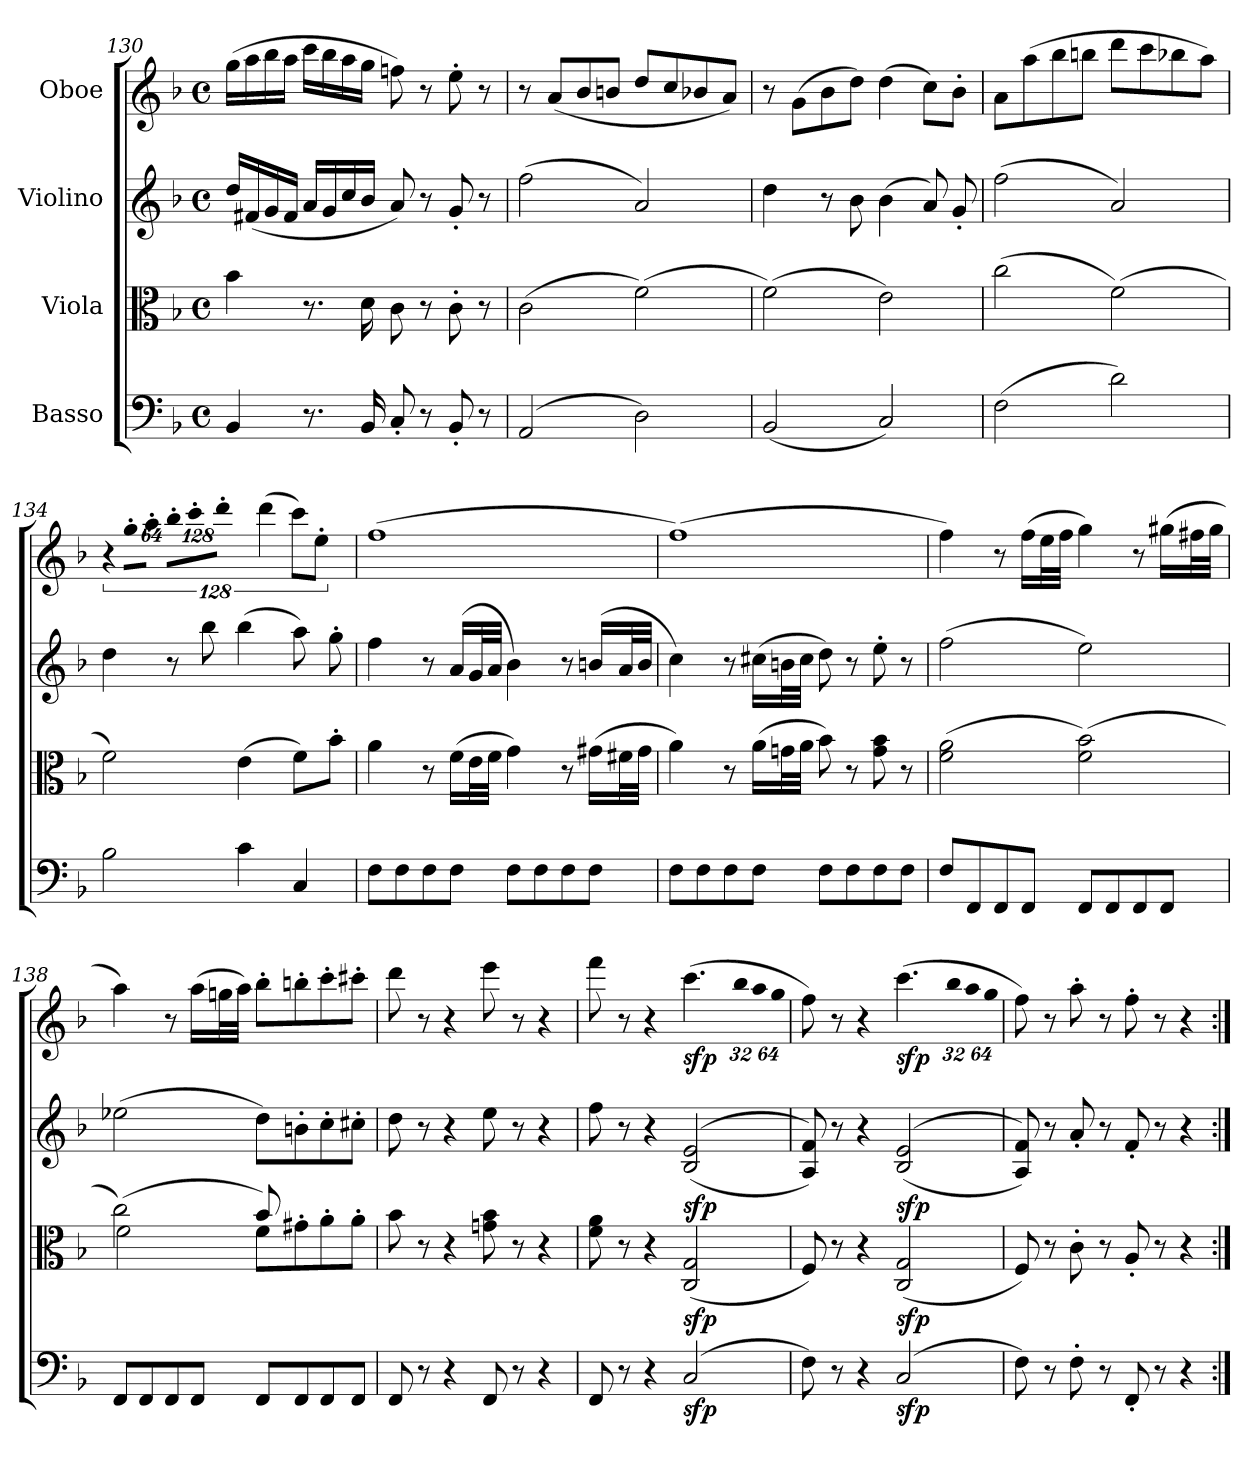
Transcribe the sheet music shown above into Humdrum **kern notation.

**kern	**dynam	**kern	**dynam	**kern	**dynam	**kern	**dynam
*part4	*part4	*part3	*part3	*part2	*part2	*part1	*part1
*staff4	*staff4	*staff3	*staff3	*staff2	*staff2	*staff1	*staff1
*I"Basso	*	*I"Viola	*	*I"Violino	*	*I"Oboe	*
*clefF4	*	*clefC3	*	*clefG2	*	*clefG2	*
*k[b-]	*	*k[b-]	*	*k[b-]	*	*k[b-]	*
*F:	*	*F:	*	*F:	*	*F:	*
*M4/4	*	*M4/4	*	*M4/4	*	*M4/4	*
*met(c)	*	*met(c)	*	*met(c)	*	*met(c)	*
=130	=130	=130	=130	=130	=130	=130	=130
4BB-i/	.	4b-i\	.	16ddi/L	.	(16ggi\L	.
.	.	.	.	(16f#Xi/	.	16aai\	.
.	.	.	.	16gi/	.	16bb-i\	.
.	.	.	.	16f#i/J	.	16aai\J	.
8.r	.	8.r	.	16ai/L	.	16ccci\L	.
.	.	.	.	16gi/	.	16bb-i\	.
.	.	.	.	16cci/	.	16aai\	.
16BB-i/L	.	16di\L	.	16b-i/J	.	16ggi\J	.
8C'i/L	.	8ci\L	.	8ai/L)	.	8ffni\L)	.
8r	.	8r	.	8r	.	8r	.
8BB-'i/L	.	8c'i\L	.	8g'i/L	.	8ee'i\L	.
8r	.	8r	.	8r	.	8r	.
=131	=131	=131	=131	=131	=131	=131	=131
(2AAi/	.	(2ci\	.	(2ffi\	.	8r	.
.	.	.	.	.	.	(8ai/L	.
.	.	.	.	.	.	8b-i/	.
.	.	.	.	.	.	8bni/J	.
2Di\)	.	(2fi\)	.	2ai/)	.	8ddi/L	.
.	.	.	.	.	.	8cci/	.
.	.	.	.	.	.	8b-Xi/	.
.	.	.	.	.	.	8ai/J)	.
!!LO:LB:g=z
=132	=132	=132	=132	=132	=132	=132	=132
(2BB-i/	.	(2fi\)	.	4ddi\	.	8r	.
.	.	.	.	.	.	(8gi\L	.
.	.	.	.	8r	.	8b-i\	.
.	.	.	.	8b-i\L	.	8ddi\J)	.
2Ci/)	.	2ei\)	.	(4b-i\	.	(4ddi\	.
.	.	.	.	8ai/L)	.	8cci\L)	.
.	.	.	.	8g'i/J	.	8b-'i\J	.
=133	=133	=133	=133	=133	=133	=133	=133
(2Fi\	.	(2cci\	.	(2ffi\	.	8ai\L	.
.	.	.	.	.	.	(8aai\	.
.	.	.	.	.	.	8bb-i\	.
.	.	.	.	.	.	8bbni\J	.
2di\)	.	(2fi\)	.	2ai/)	.	8dddi\L	.
.	.	.	.	.	.	8ccci\	.
.	.	.	.	.	.	8bb-Xi\	.
.	.	.	.	.	.	8aai\J)	.
=134	=134	=134	=134	=134	=134	=134	=134
!	!	!	!	!	!	!LO:N:vis=8	!
2B-i\	.	2fi\)	.	4ddi\	.	1024%85r	.
!	!	!	!	!	!	!LO:N:vis=8	!
.	.	.	.	.	.	1024%85gg'i\L	.
!	!	!	!	!	!	!LO:N:vis=8	!
.	.	.	.	.	.	512%43aa'i\J	.
*	*	*	*	*	*	*Xbrackettup	*
!	!	!	!	!	!	!LO:N:vis=8	!
.	.	.	.	8r	.	1024%85bb-'i\L	.
!	!	!	!	!	!	!LO:N:vis=8	!
.	.	.	.	.	.	1024%85ccc'i\	.
.	.	.	.	8bb-i\L	.	.	.
!	!	!	!	!	!	!LO:N:vis=8	!
.	.	.	.	.	.	512%43ddd'i\J	.
4ci\	.	(4ei\	.	(4bb-i\	.	(4dddi\	.
4Ci/	.	8fi\L)	.	8aai\L)	.	8ccci\L)	.
.	.	8b-'i\J	.	8gg'i\J	.	8ee'i\J	.
=135	=135	=135	=135	=135	=135	=135	=135
8Fi\L	.	4ai\	.	4ffi\	.	(1ffi\	.
8Fi\	.	.	.	.	.	.	.
8Fi\	.	8r	.	8r	.	.	.
8Fi\J	.	(16fi\L	.	(16ai/L	.	.	.
.	.	32ei\	.	32gi/	.	.	.
.	.	32fi\J	.	32ai/J	.	.	.
8Fi\L	.	4gi\)	.	4b-i\)	.	.	.
8Fi\	.	.	.	.	.	.	.
8Fi\	.	8r	.	8r	.	.	.
8Fi\J	.	(16g#Xi\L	.	(16bni/L	.	.	.
.	.	32f#Xi\	.	32ai/	.	.	.
.	.	32g#i\J	.	32bi/J	.	.	.
=136	=136	=136	=136	=136	=136	=136	=136
8Fi\L	.	4ai\)	.	4cci\)	.	(1ffi\)	.
8Fi\	.	.	.	.	.	.	.
8Fi\	.	8r	.	8r	.	.	.
8Fi\J	.	(16ai\L	.	(16cc#Xi\L	.	.	.
.	.	32gni\	.	32bni\	.	.	.
.	.	32ai\J	.	32cc#i\J	.	.	.
8Fi\L	.	8b-i\L)	.	8ddi\L)	.	.	.
8Fi\	.	8r	.	8r	.	.	.
8Fi\	.	8gi\ 8b-iL	.	8ee'i\L	.	.	.
8Fi\J	.	8r	.	8r	.	.	.
!!LO:PB:g=z
=137	=137	=137	=137	=137	=137	=137	=137
8Fi/L	.	(2fi\ 2ai	.	(2ffi\	.	4ffi\)	.
8FFi/	.	.	.	.	.	.	.
8FFi/	.	.	.	.	.	8r	.
8FFi/J	.	.	.	.	.	(16ffi\L	.
.	.	.	.	.	.	32eei\	.
.	.	.	.	.	.	32ffi\J	.
8FFi/L	.	(2fi\ 2b-i)	.	2eei\)	.	4ggi\)	.
8FFi/	.	.	.	.	.	.	.
8FFi/	.	.	.	.	.	8r	.
8FFi/J	.	.	.	.	.	(16gg#Xi\L	.
.	.	.	.	.	.	32ff#Xi\	.
.	.	.	.	.	.	32gg#i\J	.
=138	=138	=138	=138	=138	=138	=138	=138
*	*	*^	*	*	*	*	*
8FFi/L	.	(2cci\)	2fi\	.	(2ee-Xi\	.	4aai\)	.
8FFi/	.	.	.	.	.	.	.	.
8FFi/	.	.	.	.	.	.	8r	.
8FFi/J	.	.	.	.	.	.	(16aai\L	.
.	.	.	.	.	.	.	32ggni\	.
.	.	.	.	.	.	.	32aai\J)	.
8FFi/L	.	8b-i/L)	8fi\L	.	8ddi\L)	.	8bb-'i\L	.
8FFi/	.	8ryy	8g#X'i\	.	8bn'i\	.	8bbn'i\	.
8FFi/	.	8ryy	8a'i\	.	8cc'i\	.	8ccc'i\	.
8FFi/J	.	8ryy	8a'i\J	.	8cc#X'i\J	.	8ccc#X'i\J	.
*	*	*v	*v	*	*	*	*	*
=139	=139	=139	=139	=139	=139	=139	=139
8FFi/L	.	8b-i\L	.	8ddi\L	.	8dddi\L	.
8r	.	8r	.	8r	.	8r	.
4r	.	4r	.	4r	.	4r	.
8FFi/L	.	8gni\ 8b-iL	.	8eei\L	.	8eeei\L	.
8r	.	8r	.	8r	.	8r	.
4r	.	4r	.	4r	.	4r	.
=140	=140	=140	=140	=140	=140	=140	=140
8FFi/L	.	8fi\ 8aiL	.	8ffi\L	.	8fffi\L	.
8r	.	8r	.	8r	.	8r	.
4r	.	4r	.	4r	.	4r	.
(2Ci/	sfp	(2Ci/ 2Gi	sfp	((2B-i/ 2ei	sfp	(4.ccci\	sfp
!	!	!	!	!	!	!LO:N:vis=16	!
.	.	.	.	.	.	512%21bb-i\LL	.
!	!	!	!	!	!	!LO:N:vis=16	!
.	.	.	.	.	.	1024%43aai\	.
!	!	!	!	!	!	!LO:N:vis=16	!
.	.	.	.	.	.	1024%43ggi\JJ	.
=141	=141	=141	=141	=141	=141	=141	=141
8Fi\L)	.	8Fi/L)	.	8Ai/ 8fiL))	.	8ffi\L)	.
8r	.	8r	.	8r	.	8r	.
4r	.	4r	.	4r	.	4r	.
(2Ci/	sfp	(2Ci/ 2Gi	sfp	((2B-i/ 2ei	sfp	(4.ccci\	sfp
!	!	!	!	!	!	!LO:N:vis=16	!
.	.	.	.	.	.	512%21bb-i\LL	.
!	!	!	!	!	!	!LO:N:vis=16	!
.	.	.	.	.	.	1024%43aai\	.
!	!	!	!	!	!	!LO:N:vis=16	!
.	.	.	.	.	.	1024%43ggi\JJ	.
=142	=142	=142	=142	=142	=142	=142	=142
8Fi\L)	.	8Fi/L)	.	8Ai/ 8fiL))	.	8ffi\L)	.
8r	.	8r	.	8r	.	8r	.
8F'i\L	.	8c'i\L	.	8a'i/L	.	8aa'i\L	.
8r	.	8r	.	8r	.	8r	.
8FF'i/L	.	8A'i/L	.	8f'i/L	.	8ff'i\L	.
8r	.	8r	.	8r	.	8r	.
4r	.	4r	.	4r	.	4r	.
=:|!	=:|!	=:|!	=:|!	=:|!	=:|!	=:|!	=:|!
*-	*-	*-	*-	*-	*-	*-	*-
